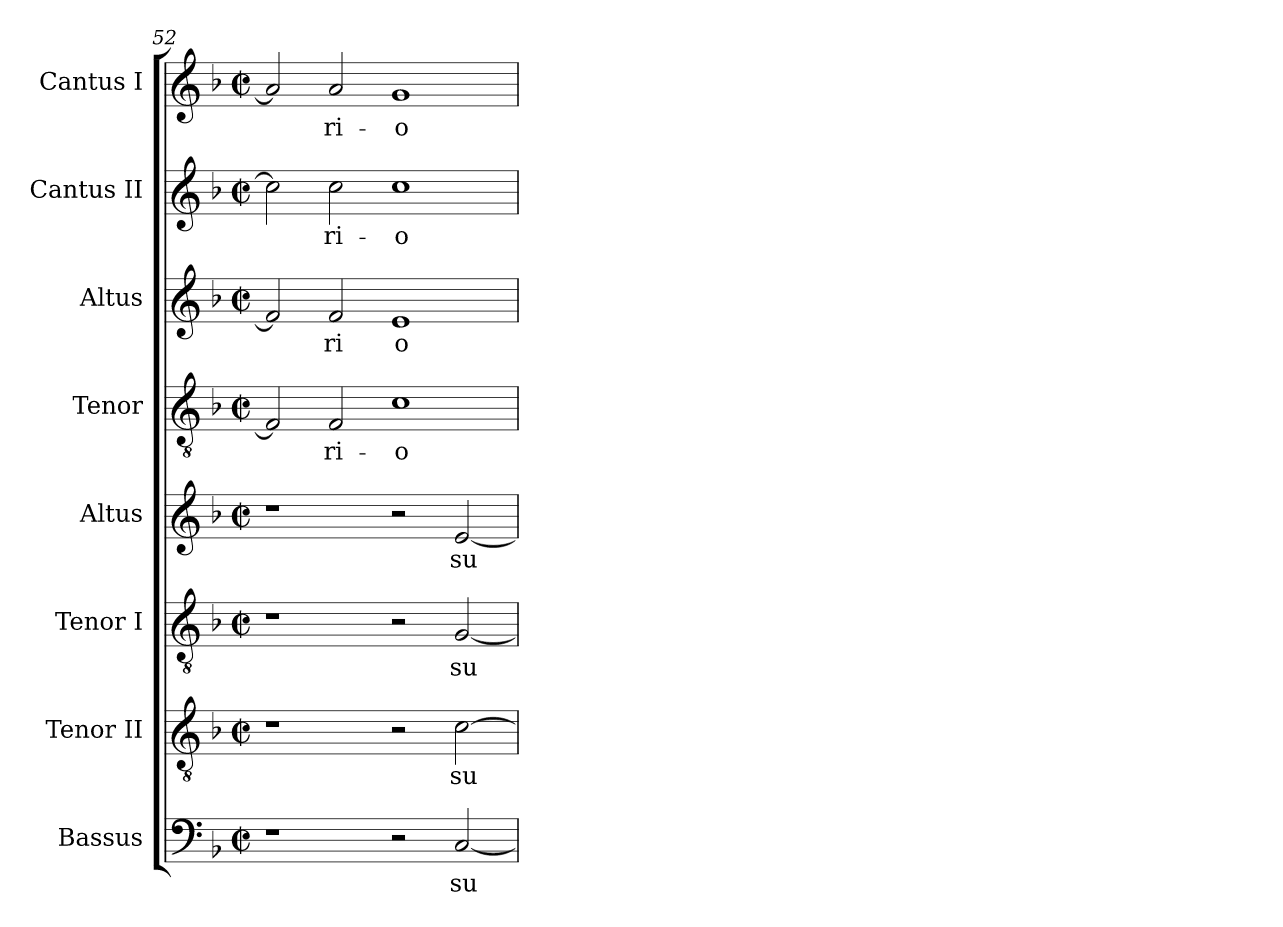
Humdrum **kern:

**kern	**text	**kern	**text	**kern	**text	**kern	**text	**kern	**text	**kern	**text	**kern	**text	**kern	**text
*part8	*part8	*part7	*part7	*part6	*part6	*part5	*part5	*part4	*part4	*part3	*part3	*part2	*part2	*part1	*part1
*staff8	*staff8	*staff7	*staff7	*staff6	*staff6	*staff5	*staff5	*staff4	*staff4	*staff3	*staff3	*staff2	*staff2	*staff1	*staff1
*I"Bassus	*	*I"Tenor II	*	*I"Tenor I	*	*I"Altus	*	*I"Tenor	*	*I"Altus	*	*I"Cantus II	*	*I"Cantus I	*
!!LO:PB:g=z
*clefF4	*	*clefGv2	*	*clefGv2	*	*clefG2	*	*clefGv2	*	*clefG2	*	*clefG2	*	*clefG2	*
*k[b-]	*	*k[b-]	*	*k[b-]	*	*k[b-]	*	*k[b-]	*	*k[b-]	*	*k[b-]	*	*k[b-]	*
*F:	*	*F:	*	*F:	*	*F:	*	*F:	*	*F:	*	*F:	*	*F:	*
*M2/2	*	*M2/2	*	*M2/2	*	*M2/2	*	*M2/2	*	*M2/2	*	*M2/2	*	*M2/2	*
*met(c|)	*	*met(c|)	*	*met(c|)	*	*met(c|)	*	*met(c|)	*	*met(c|)	*	*met(c|)	*	*met(c|)	*
=52	=52	=52	=52	=52	=52	=52	=52	=52	=52	=52	=52	=52	=52	=52	=52
1r	.	1r	.	1r	.	1r	.	2F/]	.	2f/]	.	2cc\]	.	2a/]	.
!	!	!	!	!	!	!	!	!	!LO:LY:b:cj	!	!LO:LY:b:cj	!	!LO:LY:b:cj	!	!LO:LY:b:cj
.	.	.	.	.	.	.	.	2F/	ri-	2f/	ri	2cc\	ri-	2a/	-ri-
!	!	!	!	!	!	!	!	!	!LO:LY:b:cj	!	!LO:LY:b:cj	!	!LO:LY:b:cj	!	!LO:LY:b:cj
2r	.	2r	.	2r	.	2r	.	1c	-o-	1e	o	1cc	-o-	1g	-o-
!	!LO:LY:b:cj	!	!LO:LY:b:cj	!	!LO:LY:b:cj	!	!LO:LY:b:cj	!	!	!	!	!	!	!	!
[<2C/	su	[>2c\	su	[<2G/	su	[<2e/	su	.	.	.	.	.	.	.	.
=	=	=	=	=	=	=	=	=	=	=	=	=	=	=	=
*-	*-	*-	*-	*-	*-	*-	*-	*-	*-	*-	*-	*-	*-	*-	*-
